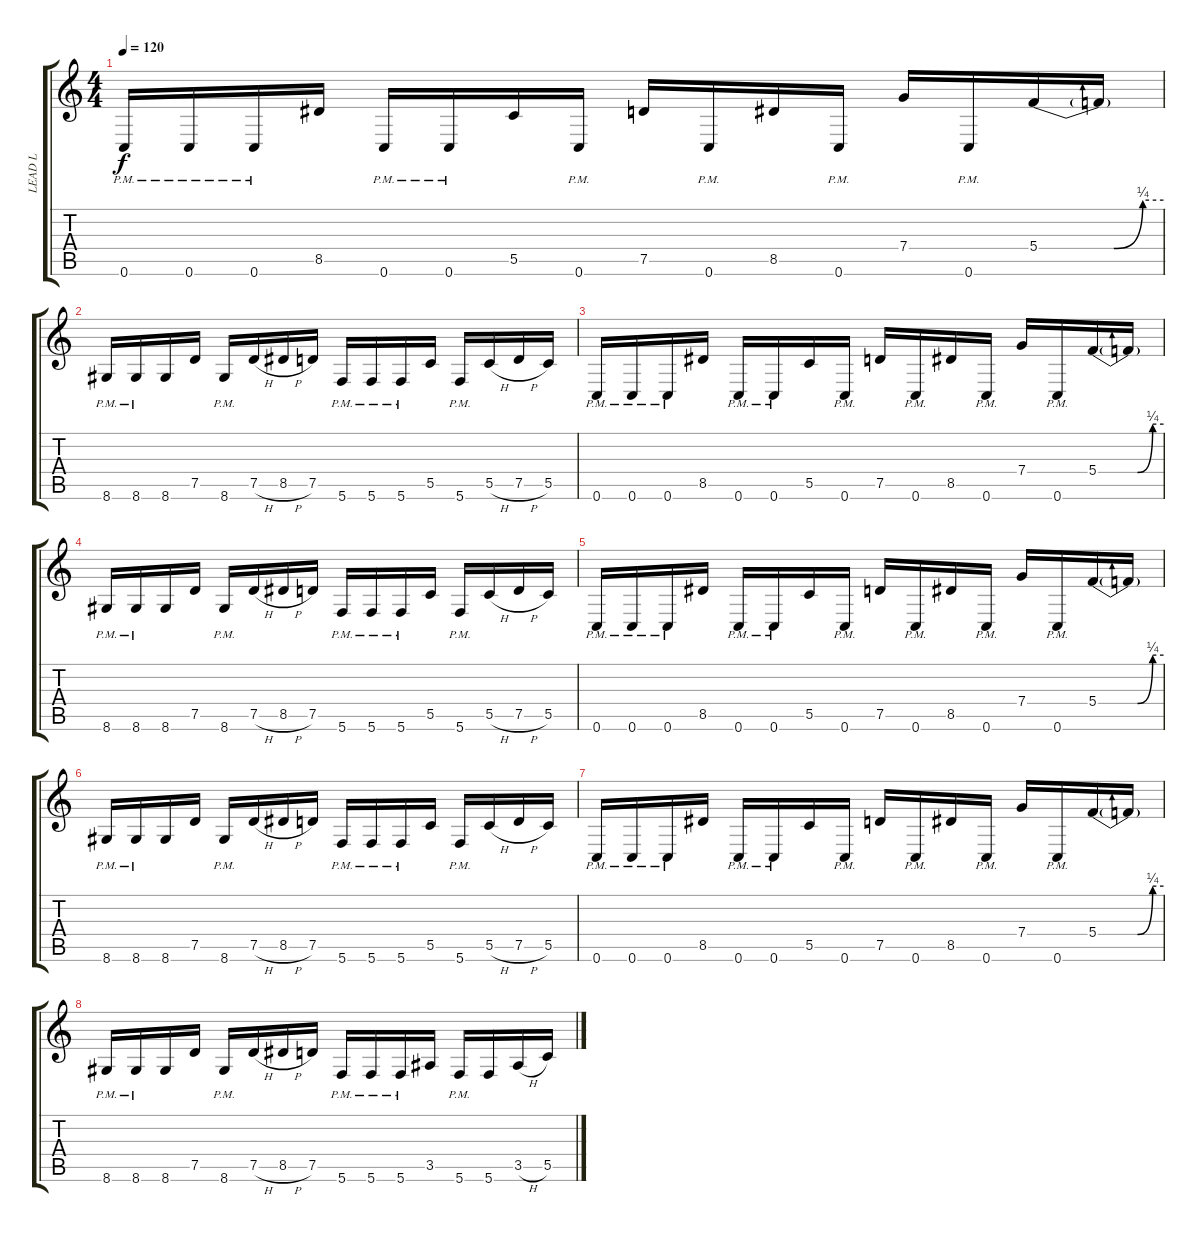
\track ("LEAD L" "LEAD L") {instrument distortionguitar}
\staff {score tabs}
\tuning (D4 A3 F3 C3 G2 C2) {hide}
\ts (4 4)
\tempo 120
\clef g2
\ks c
0.6{pm}.16{dy f} 0.6{pm}.16 0.6{pm}.16 8.5.16 0.6{pm}.16 0.6{pm}.16 5.5.16 0.6{pm}.16 7.5.16 0.6{pm}.16 8.5.16 0.6{pm}.16 7.4.16 0.6{pm}.16 5.4{be (custom 0 0 36 0 50 1 60 1)}.16 5.4{t}.16 |
8.6{pm}.16 8.6{pm}.16 8.6.16 7.5.16 8.6{pm}.16 7.5{h}.16 8.5{h}.16 7.5.16 5.6{pm}.16 5.6{pm}.16 5.6{pm}.16 5.5.16 5.6{pm}.16 5.5{h}.16 7.5{h}.16 5.5.16 |
0.6{pm}.16 0.6{pm}.16 0.6{pm}.16 8.5.16 0.6{pm}.16 0.6{pm}.16 5.5.16 0.6{pm}.16 7.5.16 0.6{pm}.16 8.5.16 0.6{pm}.16 7.4.16 0.6{pm}.16 5.4{be (custom 0 0 36 0 50 1 60 1)}.16 5.4{t}.16 |
8.6{pm}.16 8.6{pm}.16 8.6.16 7.5.16 8.6{pm}.16 7.5{h}.16 8.5{h}.16 7.5.16 5.6{pm}.16 5.6{pm}.16 5.6{pm}.16 5.5.16 5.6{pm}.16 5.5{h}.16 7.5{h}.16 5.5.16 |
0.6{pm}.16 0.6{pm}.16 0.6{pm}.16 8.5.16 0.6{pm}.16 0.6{pm}.16 5.5.16 0.6{pm}.16 7.5.16 0.6{pm}.16 8.5.16 0.6{pm}.16 7.4.16 0.6{pm}.16 5.4{be (custom 0 0 36 0 50 1 60 1)}.16 5.4{t}.16 |
8.6{pm}.16 8.6{pm}.16 8.6.16 7.5.16 8.6{pm}.16 7.5{h}.16 8.5{h}.16 7.5.16 5.6{pm}.16 5.6{pm}.16 5.6{pm}.16 5.5.16 5.6{pm}.16 5.5{h}.16 7.5{h}.16 5.5.16 |
0.6{pm}.16 0.6{pm}.16 0.6{pm}.16 8.5.16 0.6{pm}.16 0.6{pm}.16 5.5.16 0.6{pm}.16 7.5.16 0.6{pm}.16 8.5.16 0.6{pm}.16 7.4.16 0.6{pm}.16 5.4{be (custom 0 0 36 0 50 1 60 1)}.16 5.4{t}.16 |
8.6{pm}.16 8.6{pm}.16 8.6.16 7.5.16 8.6{pm}.16 7.5{h}.16 8.5{h}.16 7.5.16 5.6{pm}.16 5.6{pm}.16 5.6{pm}.16 3.5.16 5.6{pm}.16 5.6.16 3.5{h}.16 5.5.16
